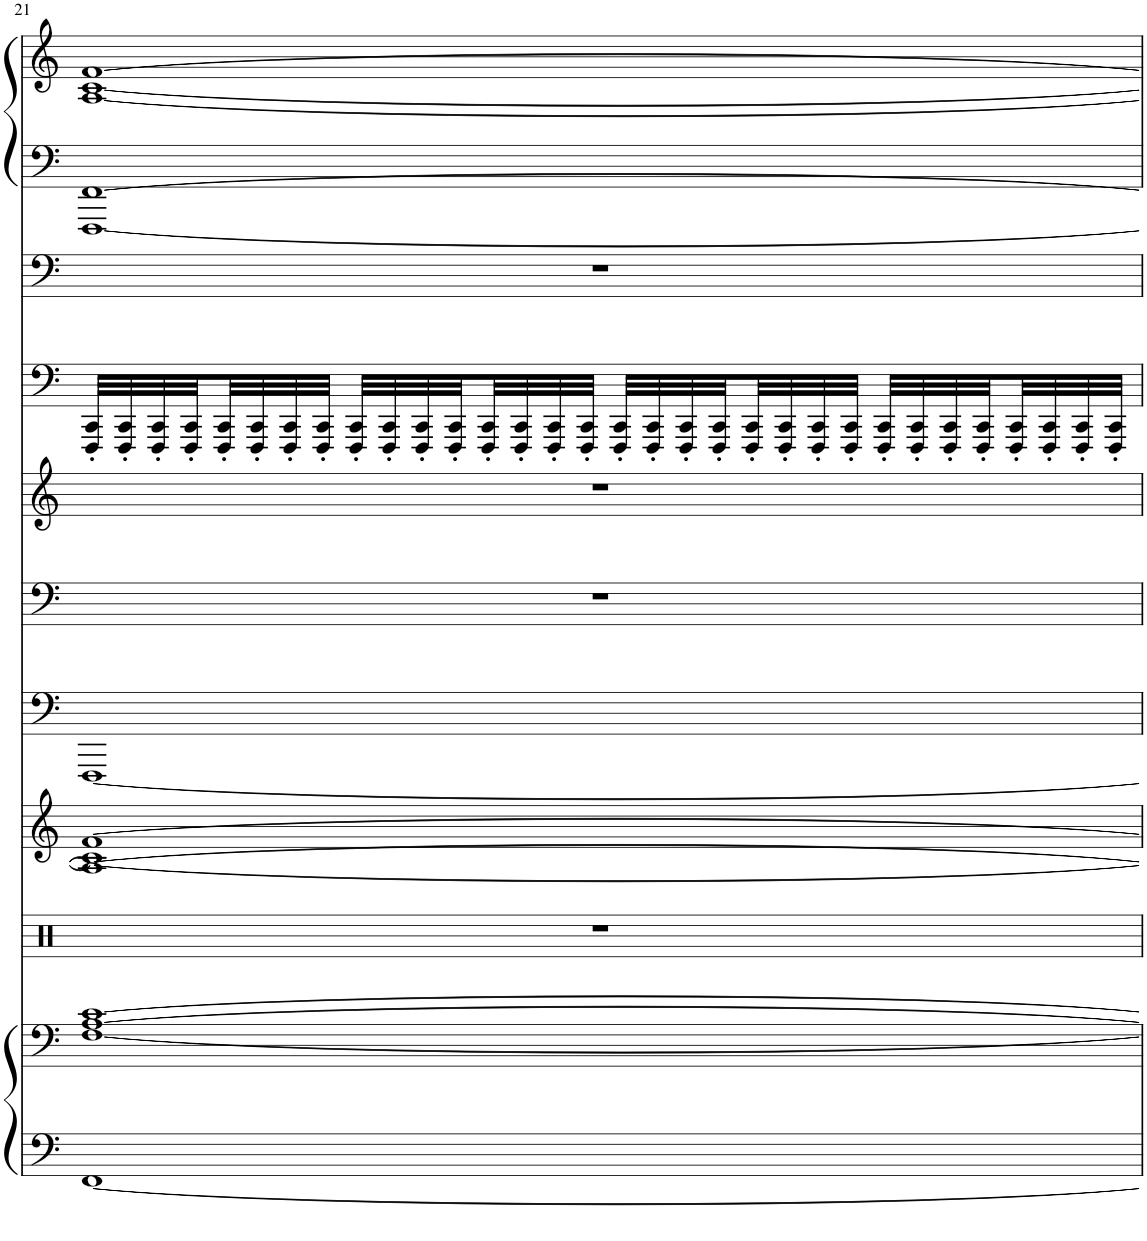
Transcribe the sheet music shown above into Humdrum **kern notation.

**kern	**kern	**kern	**kern	**kern	**kern	**kern	**kern	**kern	**kern	**kern
*part9	*part9	*part8	*part7	*part6	*part5	*part4	*part3	*part2	*part1	*part1
*staff11	*staff10	*staff9	*staff8	*staff7	*staff6	*staff5	*staff4	*staff3	*staff2	*staff1
*I"Bright Piano	*	*I"Percussion	*I"Warm Pad	*I"Syn.Strings 1	*I"Synth Voice	*I"Tenor Sax	*I"Saw Wave	*I"Fretless Bass	*I"Grand Piano, Stay	*
*I'Pno	*	*I'Perc	*	*I'Str	*I'V	*I'T Sax	*	*	*I'Pno	*
!!LO:PB:g=z
*clefF4	*clefG2	*clefX	*clefG2	*clefF4	*clefF4	*clefG2	*clefF4	*clefF4	*clefF4	*clefG2
*	*	*	*	*	*	*Trd8c14	*	*	*	*
*k[]	*k[]	*k[]	*k[]	*k[]	*k[]	*k[]	*k[]	*k[]	*k[]	*k[]
*M4/4	*M4/4	*M4/4	*M4/4	*M4/4	*M4/4	*M4/4	*M4/4	*M4/4	*M4/4	*M4/4
=21	=21	=21	=21	=21	=21	=21	=21	=21	=21	=21
*	*	*	*^	*	*	*	*	*	*	*
*	*	*	*	*^	*	*	*	*	*	*	*
[1FF	[1F [1A [1c	1r	[1f	1c_	1A_	[1FFF	1r	1r	32FFF/' 32CC/'LLL	1r	[1FFF [1FF	[1A [1c [1f
.	.	.	.	.	.	.	.	.	32FFF/' 32CC/'	.	.	.
.	.	.	.	.	.	.	.	.	32FFF/' 32CC/'	.	.	.
.	.	.	.	.	.	.	.	.	32FFF/' 32CC/'	.	.	.
.	.	.	.	.	.	.	.	.	32FFF/' 32CC/'	.	.	.
.	.	.	.	.	.	.	.	.	32FFF/' 32CC/'	.	.	.
.	.	.	.	.	.	.	.	.	32FFF/' 32CC/'	.	.	.
.	.	.	.	.	.	.	.	.	32FFF/' 32CC/'JJJ	.	.	.
.	.	.	.	.	.	.	.	.	32FFF/' 32CC/'LLL	.	.	.
.	.	.	.	.	.	.	.	.	32FFF/' 32CC/'	.	.	.
.	.	.	.	.	.	.	.	.	32FFF/' 32CC/'	.	.	.
.	.	.	.	.	.	.	.	.	32FFF/' 32CC/'	.	.	.
.	.	.	.	.	.	.	.	.	32FFF/' 32CC/'	.	.	.
.	.	.	.	.	.	.	.	.	32FFF/' 32CC/'	.	.	.
.	.	.	.	.	.	.	.	.	32FFF/' 32CC/'	.	.	.
.	.	.	.	.	.	.	.	.	32FFF/' 32CC/'JJJ	.	.	.
.	.	.	.	.	.	.	.	.	32FFF/' 32CC/'LLL	.	.	.
.	.	.	.	.	.	.	.	.	32FFF/' 32CC/'	.	.	.
.	.	.	.	.	.	.	.	.	32FFF/' 32CC/'	.	.	.
.	.	.	.	.	.	.	.	.	32FFF/' 32CC/'	.	.	.
.	.	.	.	.	.	.	.	.	32FFF/' 32CC/'	.	.	.
.	.	.	.	.	.	.	.	.	32FFF/' 32CC/'	.	.	.
.	.	.	.	.	.	.	.	.	32FFF/' 32CC/'	.	.	.
.	.	.	.	.	.	.	.	.	32FFF/' 32CC/'JJJ	.	.	.
.	.	.	.	.	.	.	.	.	32FFF/' 32CC/'LLL	.	.	.
.	.	.	.	.	.	.	.	.	32FFF/' 32CC/'	.	.	.
.	.	.	.	.	.	.	.	.	32FFF/' 32CC/'	.	.	.
.	.	.	.	.	.	.	.	.	32FFF/' 32CC/'	.	.	.
.	.	.	.	.	.	.	.	.	32FFF/' 32CC/'	.	.	.
.	.	.	.	.	.	.	.	.	32FFF/' 32CC/'	.	.	.
.	.	.	.	.	.	.	.	.	32FFF/' 32CC/'	.	.	.
.	.	.	.	.	.	.	.	.	32FFF/' 32CC/'JJJ	.	.	.
*	*	*	*v	*v	*v	*	*	*	*	*	*	*
=	=	=	=	=	=	=	=	=	=	=
*-	*-	*-	*-	*-	*-	*-	*-	*-	*-	*-
